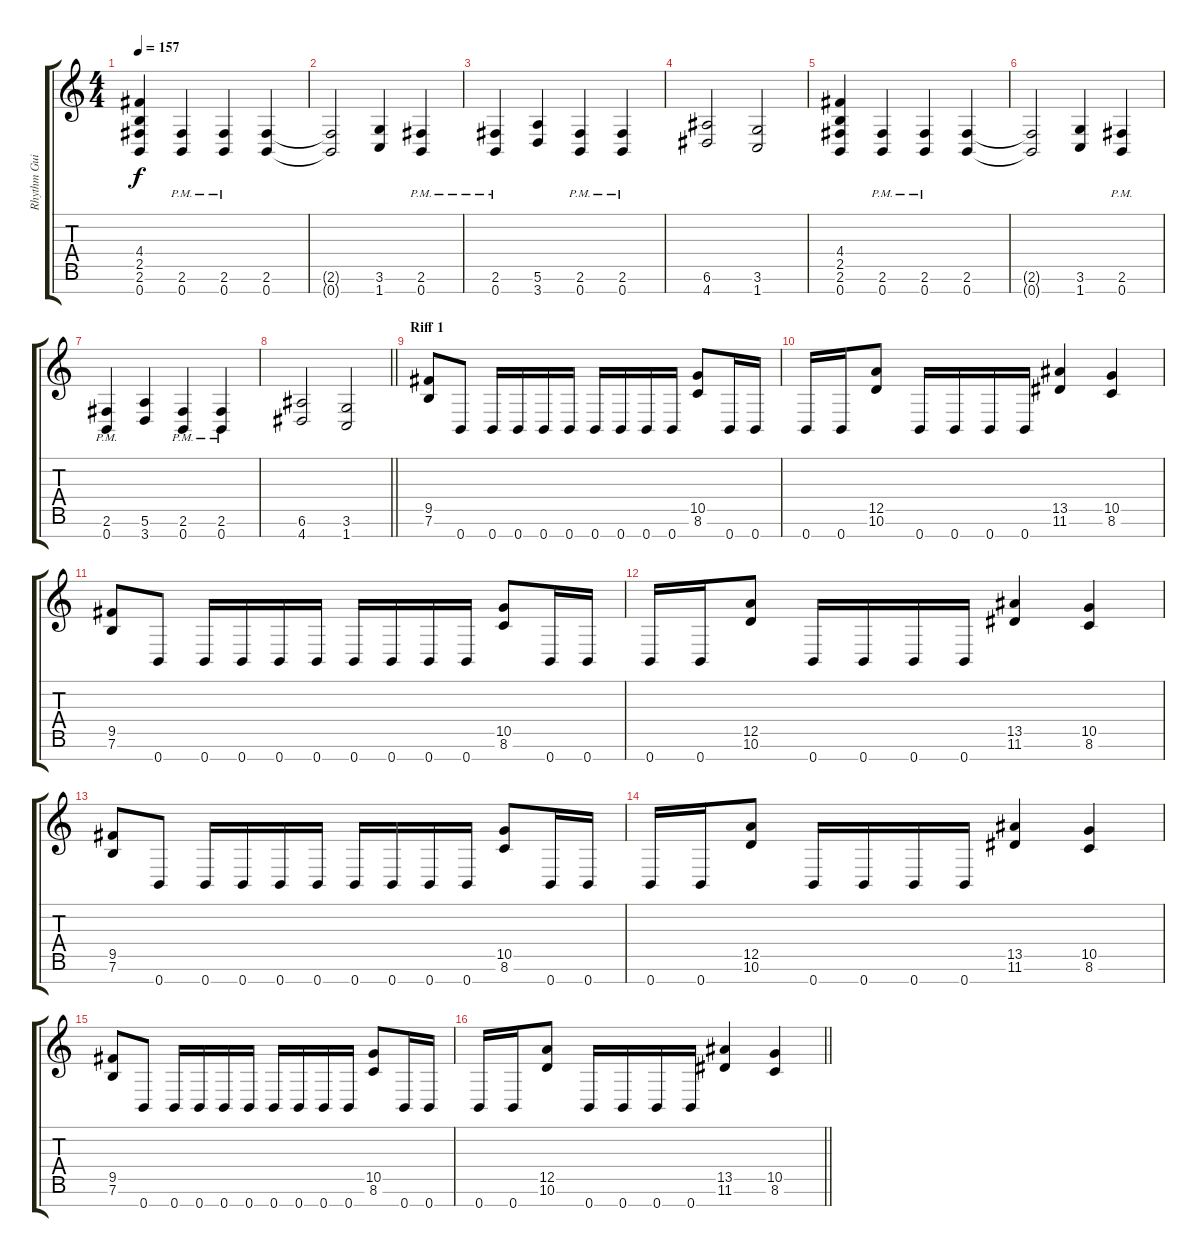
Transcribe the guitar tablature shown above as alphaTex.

\track ("Rhythm Guitar 1" "Rhythm Gui") {instrument distortionguitar}
\staff {score tabs}
\tuning (E4 B3 G3 D3 A2 E2 B1) {hide}
\ts (4 4)
\tempo 157
\clef g2
\ks c
(4.4 2.5 2.6 0.7).4{dy f} (2.6{pm} 0.7{pm}).4 (2.6{pm} 0.7{pm}).4 (2.6 0.7).4 |
(2.6{t} 0.7{t}).2 (3.6 1.7).4 (2.6{pm} 0.7{pm}).4 |
(2.6{pm} 0.7{pm}).4 (5.6 3.7).4 (2.6{pm} 0.7{pm}).4 (2.6{pm} 0.7{pm}).4 |
(6.6 4.7).2 (3.6 1.7).2 |
(4.4 2.5 2.6 0.7).4 (2.6{pm} 0.7{pm}).4 (2.6{pm} 0.7{pm}).4 (2.6 0.7).4 |
(2.6{t} 0.7{t}).2 (3.6 1.7).4 (2.6{pm} 0.7{pm}).4 |
(2.6{pm} 0.7{pm}).4 (5.6 3.7).4 (2.6{pm} 0.7{pm}).4 (2.6{pm} 0.7{pm}).4 |
\barLineRight lightlight
(6.6 4.7).2 (3.6 1.7).2 |
\section ("" "Riff 1")
(9.5 7.6).8 0.7.8 0.7.16 0.7.16 0.7.16 0.7.16 0.7.16 0.7.16 0.7.16 0.7.16 (10.5 8.6).8 0.7.16 0.7.16 |
0.7.16 0.7.16 (12.5 10.6).8 0.7.16 0.7.16 0.7.16 0.7.16 (13.5 11.6).4 (10.5 8.6).4 |
(9.5 7.6).8 0.7.8 0.7.16 0.7.16 0.7.16 0.7.16 0.7.16 0.7.16 0.7.16 0.7.16 (10.5 8.6).8 0.7.16 0.7.16 |
0.7.16 0.7.16 (12.5 10.6).8 0.7.16 0.7.16 0.7.16 0.7.16 (13.5 11.6).4 (10.5 8.6).4 |
(9.5 7.6).8 0.7.8 0.7.16 0.7.16 0.7.16 0.7.16 0.7.16 0.7.16 0.7.16 0.7.16 (10.5 8.6).8 0.7.16 0.7.16 |
0.7.16 0.7.16 (12.5 10.6).8 0.7.16 0.7.16 0.7.16 0.7.16 (13.5 11.6).4 (10.5 8.6).4 |
(9.5 7.6).8 0.7.8 0.7.16 0.7.16 0.7.16 0.7.16 0.7.16 0.7.16 0.7.16 0.7.16 (10.5 8.6).8 0.7.16 0.7.16 |
\barLineRight lightlight
0.7.16 0.7.16 (12.5 10.6).8 0.7.16 0.7.16 0.7.16 0.7.16 (13.5 11.6).4 (10.5 8.6).4
